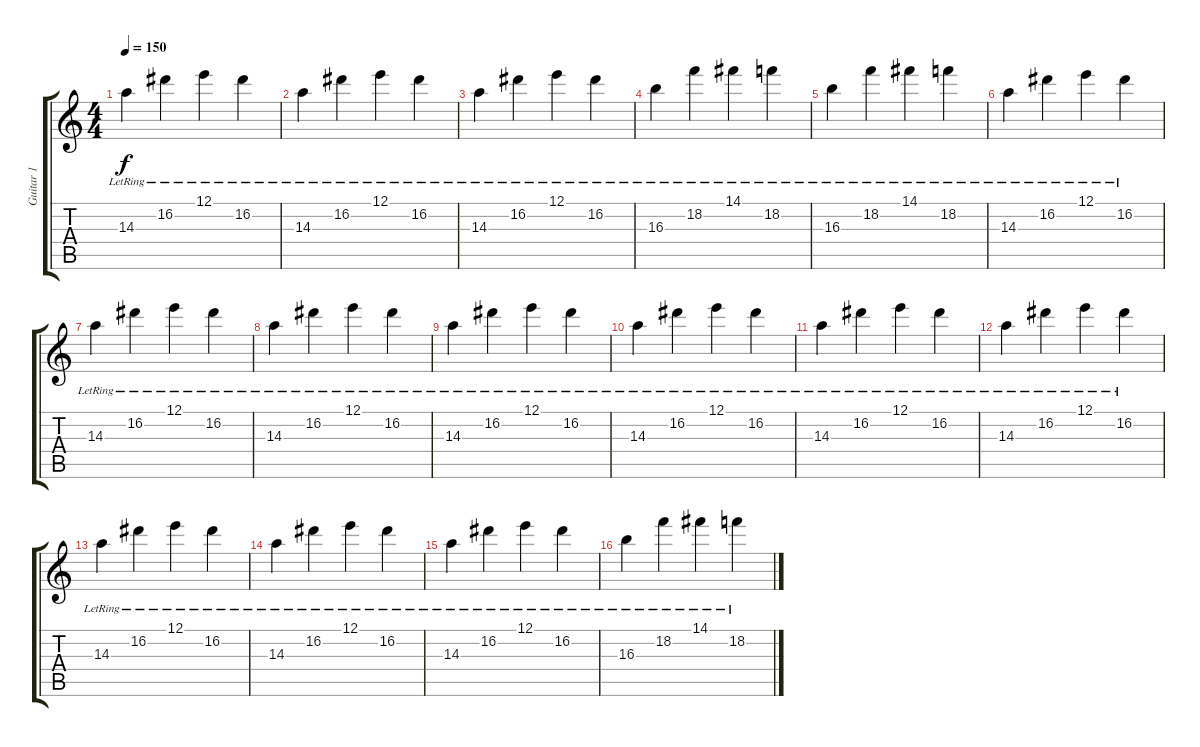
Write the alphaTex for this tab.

\track ("Guitar 1" "Guitar 1") {instrument overdrivenguitar}
\staff {score tabs}
\tuning (E4 B3 G3 D3 A2 E2) {hide}
\ts (4 4)
\tempo 150
\clef g2
\ks c
14.3{lr}.4{dy f} 16.2{lr}.4 12.1{lr}.4 16.2{lr}.4 |
14.3{lr}.4 16.2{lr}.4 12.1{lr}.4 16.2{lr}.4 |
14.3{lr}.4 16.2{lr}.4 12.1{lr}.4 16.2{lr}.4 |
16.3{lr}.4 18.2{lr}.4 14.1{lr}.4 18.2{lr}.4 |
16.3{lr}.4 18.2{lr}.4 14.1{lr}.4 18.2{lr}.4 |
14.3{lr}.4 16.2{lr}.4 12.1{lr}.4 16.2{lr}.4 |
14.3{lr}.4 16.2{lr}.4 12.1{lr}.4 16.2{lr}.4 |
14.3{lr}.4 16.2{lr}.4 12.1{lr}.4 16.2{lr}.4 |
14.3{lr}.4 16.2{lr}.4 12.1{lr}.4 16.2{lr}.4 |
14.3{lr}.4 16.2{lr}.4 12.1{lr}.4 16.2{lr}.4 |
14.3{lr}.4 16.2{lr}.4 12.1{lr}.4 16.2{lr}.4 |
14.3{lr}.4 16.2{lr}.4 12.1{lr}.4 16.2{lr}.4 |
14.3{lr}.4 16.2{lr}.4 12.1{lr}.4 16.2{lr}.4 |
14.3{lr}.4 16.2{lr}.4 12.1{lr}.4 16.2{lr}.4 |
14.3{lr}.4 16.2{lr}.4 12.1{lr}.4 16.2{lr}.4 |
16.3{lr}.4 18.2{lr}.4 14.1{lr}.4 18.2{lr}.4
